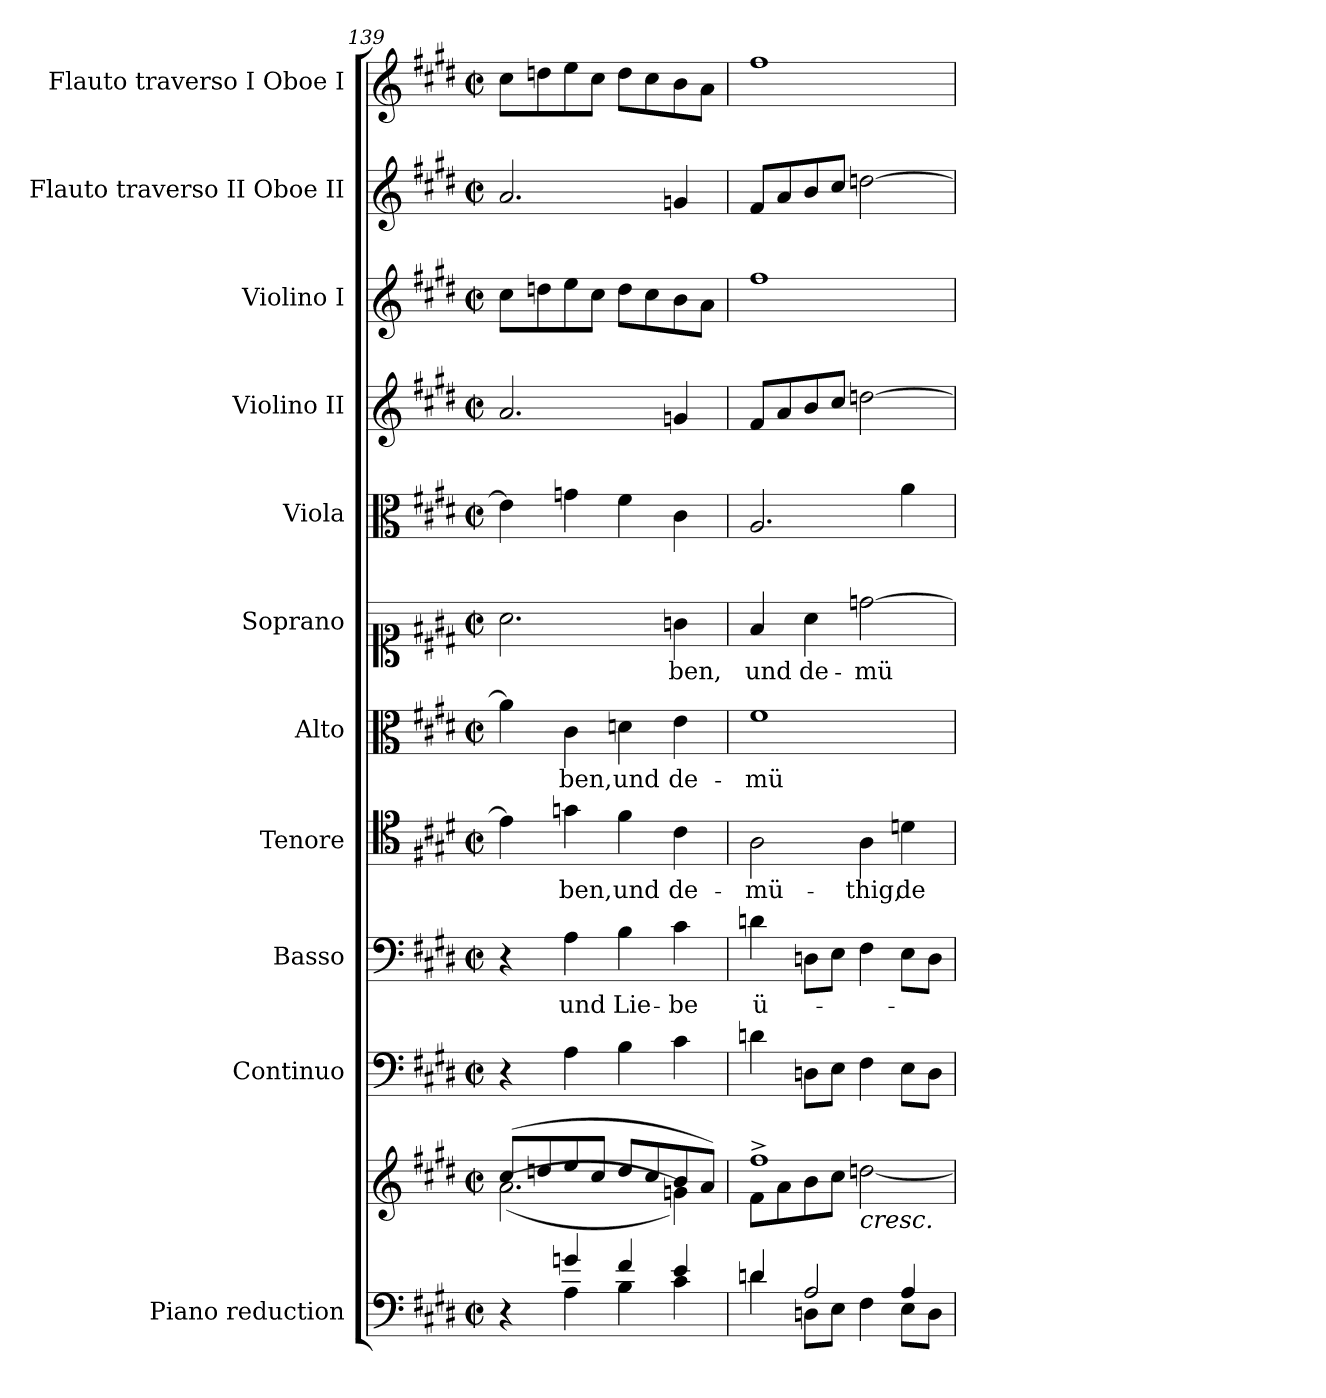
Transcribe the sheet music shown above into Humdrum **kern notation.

**kern	**kern	**kern	**kern	**text	**kern	**text	**kern	**text	**kern	**text	**kern	**kern	**kern	**kern	**kern
*part11	*part11	*part10	*part9	*part9	*part8	*part8	*part7	*part7	*part6	*part6	*part5	*part4	*part3	*part2	*part1
*staff12	*staff11	*staff10	*staff9	*staff9	*staff8	*staff8	*staff7	*staff7	*staff6	*staff6	*staff5	*staff4	*staff3	*staff2	*staff1
*I"Piano reduction	*	*I"Continuo	*I"Basso	*	*I"Tenore	*	*I"Alto	*	*I"Soprano	*	*I"Viola	*I"Violino II	*I"Violino I	*I"Flauto traverso II Oboe II	*I"Flauto traverso I Oboe I
*I'Pno	*	*	*	*	*	*	*	*	*	*	*	*	*	*I'Ob	*I'Ob
*clefF4	*clefG2	*clefF4	*clefF4	*	*clefC4	*	*clefC3	*	*clefC1	*	*clefC3	*clefG2	*clefG2	*clefG2	*clefG2
*k[f#c#g#d#]	*k[f#c#g#d#]	*k[f#c#g#d#]	*k[f#c#g#d#]	*	*k[f#c#g#d#]	*	*k[f#c#g#d#]	*	*k[f#c#g#d#]	*	*k[f#c#g#d#]	*k[f#c#g#d#]	*k[f#c#g#d#]	*k[f#c#g#d#]	*k[f#c#g#d#]
*M2/2	*M2/2	*M2/2	*M2/2	*	*M2/2	*	*M2/2	*	*M2/2	*	*M2/2	*M2/2	*M2/2	*M2/2	*M2/2
*met(c|)	*met(c|)	*met(c|)	*met(c|)	*	*met(c|)	*	*met(c|)	*	*met(c|)	*	*met(c|)	*met(c|)	*met(c|)	*met(c|)	*met(c|)
=139	=139	=139	=139	=139	=139	=139	=139	=139	=139	=139	=139	=139	=139	=139	=139
*^	*^	*	*	*	*	*	*	*	*	*	*	*	*	*	*
4r	4ryy	(8cc#/L	((2.a\	4r	4r	.	4e\]	.	4a\]	.	2.a\	.	4e\]	2.a/	8cc#\L	2.a/	8cc#\L
.	.	8ddn/	.	.	.	.	.	.	.	.	.	.	.	.	8ddn\	.	8ddn\
!	!	!	!	!	!	!LO:LY:b	!	!LO:LY:b	!	!LO:LY:b	!	!	!	!	!	!	!
4gn/	4A\	8ee/	.	4A\	4A\	und	4gn\	ben,	4c#\	ben,	.	.	4gn\	.	8ee\	.	8ee\
.	.	8cc#/J	.	.	.	.	.	.	.	.	.	.	.	.	8cc#\J	.	8cc#\J
!	!	!	!	!	!	!LO:LY:b	!	!LO:LY:b	!	!LO:LY:b	!	!	!	!	!	!	!
4f#/	4B\	8dd/L	.	4B\	4B\	Lie-	4f#\	und	4dn\	und	.	.	4f#\	.	8dd\L	.	8dd\L
.	.	8cc#/	.	.	.	.	.	.	.	.	.	.	.	.	8cc#\	.	8cc#\
!	!	!	!	!	!	!LO:LY:b	!	!LO:LY:b	!	!LO:LY:b	!	!LO:LY:b	!	!	!	!	!
4e/	4c#\	8b/	4gn\))	4c#\	4c#\	be	4c#\	de-	4e\	de-	4gn\	ben,	4c#\	4gn/	8b\	4gn/	8b\
.	.	8a/J)	.	.	.	.	.	.	.	.	.	.	.	.	8a\J	.	8a\J
!!LO:PB:g=z
=140	=140	=140	=140	=140	=140	=140	=140	=140	=140	=140	=140	=140	=140	=140	=140	=140	=140
!	!	!	!	!	!	!LO:LY:b	!	!LO:LY:b	!	!LO:LY:b	!	!LO:LY:b	!	!	!	!	!
4dn/	4d\	1ff#^	8f#\L	4dn\	4dn\	ü-	2A\	mü-	1f#	mü--	4f#/	und	2.A/	8f#/L	1ff#	8f#/L	1ff#
.	.	.	8a\	.	.	.	.	.	.	.	.	.	.	8a/	.	8a/	.
!	!	!	!	!	!	!	!	!	!	!	!	!LO:LY:b	!	!	!	!	!
2A/	8Dn\L	.	8b\	8Dn\L	8Dn\L	.	.	.	.	.	4a\	de-	.	8b/	.	8b/	.
.	8E\J	.	8cc#\J	8E\J	8E\J	.	.	.	.	.	.	.	.	8cc#/J	.	8cc#/J	.
!	!	!	!LO:TX:b:i:t=cresc.	!	!	!	!	!	!	!	!	!	!	!	!	!	!
!	!	!	!	!	!	!	!	!LO:LY:b	!	!	!	!LO:LY:b	!	!	!	!	!
.	4F#\	.	[2ddn\	4F#\	4F#\	.	4A\	thig,	.	.	[2ddn\	mü-	.	[2ddn\	.	[2ddn\	.
!	!	!	!	!	!	!	!	!LO:LY:b	!	!	!	!	!	!	!	!	!
4A/	8E\L	.	.	8E\L	8E\L	.	4dn\	de-	.	.	.	.	4a\	.	.	.	.
.	8D\J	.	.	8D\J	8D\J	.	.	.	.	.	.	.	.	.	.	.	.
*v	*v	*	*	*	*	*	*	*	*	*	*	*	*	*	*	*	*
*	*v	*v	*	*	*	*	*	*	*	*	*	*	*	*	*	*
=	=	=	=	=	=	=	=	=	=	=	=	=	=	=	=
*-	*-	*-	*-	*-	*-	*-	*-	*-	*-	*-	*-	*-	*-	*-	*-
